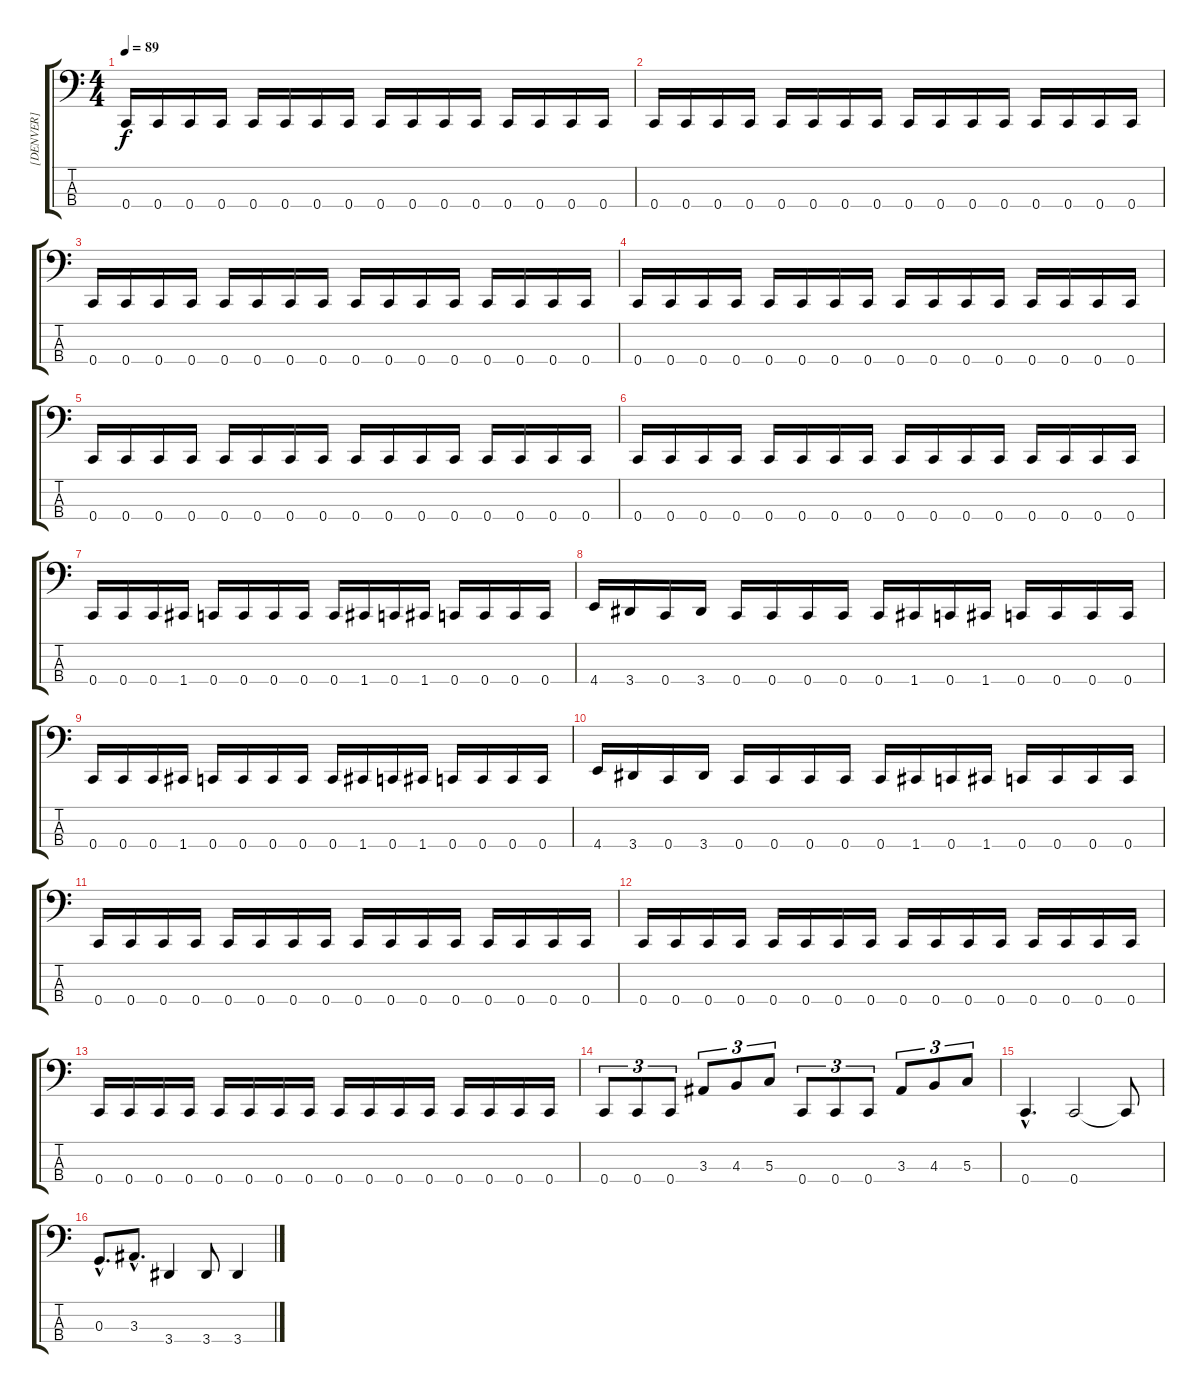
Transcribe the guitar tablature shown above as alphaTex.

\track ("[DENVER]" "[DENVER]") {instrument electricbassfinger}
\staff {score tabs}
\tuning (F2 C2 G1 C1) {hide}
\ts (4 4)
\tempo 89
\clef f4
\ks c
0.4.16{dy f} 0.4.16 0.4.16 0.4.16 0.4.16 0.4.16 0.4.16 0.4.16 0.4.16 0.4.16 0.4.16 0.4.16 0.4.16 0.4.16 0.4.16 0.4.16 |
0.4.16 0.4.16 0.4.16 0.4.16 0.4.16 0.4.16 0.4.16 0.4.16 0.4.16 0.4.16 0.4.16 0.4.16 0.4.16 0.4.16 0.4.16 0.4.16 |
0.4.16 0.4.16 0.4.16 0.4.16 0.4.16 0.4.16 0.4.16 0.4.16 0.4.16 0.4.16 0.4.16 0.4.16 0.4.16 0.4.16 0.4.16 0.4.16 |
0.4.16 0.4.16 0.4.16 0.4.16 0.4.16 0.4.16 0.4.16 0.4.16 0.4.16 0.4.16 0.4.16 0.4.16 0.4.16 0.4.16 0.4.16 0.4.16 |
0.4.16 0.4.16 0.4.16 0.4.16 0.4.16 0.4.16 0.4.16 0.4.16 0.4.16 0.4.16 0.4.16 0.4.16 0.4.16 0.4.16 0.4.16 0.4.16 |
0.4.16 0.4.16 0.4.16 0.4.16 0.4.16 0.4.16 0.4.16 0.4.16 0.4.16 0.4.16 0.4.16 0.4.16 0.4.16 0.4.16 0.4.16 0.4.16 |
0.4.16 0.4.16 0.4.16 1.4.16 0.4.16 0.4.16 0.4.16 0.4.16 0.4.16 1.4.16 0.4.16 1.4.16 0.4.16 0.4.16 0.4.16 0.4.16 |
4.4.16 3.4.16 0.4.16 3.4.16 0.4.16 0.4.16 0.4.16 0.4.16 0.4.16 1.4.16 0.4.16 1.4.16 0.4.16 0.4.16 0.4.16 0.4.16 |
0.4.16 0.4.16 0.4.16 1.4.16 0.4.16 0.4.16 0.4.16 0.4.16 0.4.16 1.4.16 0.4.16 1.4.16 0.4.16 0.4.16 0.4.16 0.4.16 |
4.4.16 3.4.16 0.4.16 3.4.16 0.4.16 0.4.16 0.4.16 0.4.16 0.4.16 1.4.16 0.4.16 1.4.16 0.4.16 0.4.16 0.4.16 0.4.16 |
0.4.16 0.4.16 0.4.16 0.4.16 0.4.16 0.4.16 0.4.16 0.4.16 0.4.16 0.4.16 0.4.16 0.4.16 0.4.16 0.4.16 0.4.16 0.4.16 |
0.4.16 0.4.16 0.4.16 0.4.16 0.4.16 0.4.16 0.4.16 0.4.16 0.4.16 0.4.16 0.4.16 0.4.16 0.4.16 0.4.16 0.4.16 0.4.16 |
0.4.16 0.4.16 0.4.16 0.4.16 0.4.16 0.4.16 0.4.16 0.4.16 0.4.16 0.4.16 0.4.16 0.4.16 0.4.16 0.4.16 0.4.16 0.4.16 |
0.4.8{tu (3 2)} 0.4.8{tu (3 2)} 0.4.8{tu (3 2)} 3.3.8{tu (3 2)} 4.3.8{tu (3 2)} 5.3.8{tu (3 2)} 0.4.8{tu (3 2)} 0.4.8{tu (3 2)} 0.4.8{tu (3 2)} 3.3.8{tu (3 2)} 4.3.8{tu (3 2)} 5.3.8{tu (3 2)} |
0.4{hac}.4{d} 0.4.2 0.4{t}.8 |
0.3{hac}.8{d} 3.3{hac}.8{d} 3.4.4 3.4.8 3.4.4
